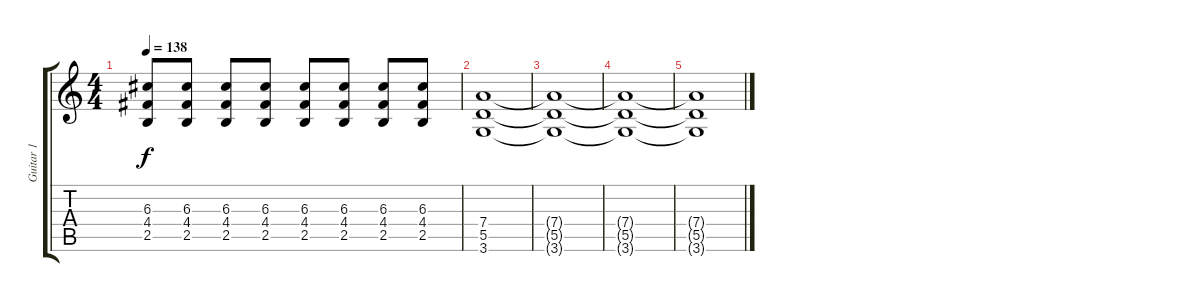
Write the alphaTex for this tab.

\track ("Guitar 1" "Guitar 1") {instrument overdrivenguitar}
\staff {score tabs}
\tuning (E4 B3 G3 D3 A2 E2) {hide}
\ts (4 4)
\tempo 138
\clef g2
\ks c
(6.3 4.4 2.5).8{dy f} (6.3 4.4 2.5).8 (6.3 4.4 2.5).8 (6.3 4.4 2.5).8 (6.3 4.4 2.5).8 (6.3 4.4 2.5).8 (6.3 4.4 2.5).8 (6.3 4.4 2.5).8 |
(7.4 5.5 3.6).1 |
(7.4{t} 5.5{t} 3.6{t}).1 |
(7.4{t} 5.5{t} 3.6{t}).1 |
(7.4{t} 5.5{t} 3.6{t}).1
